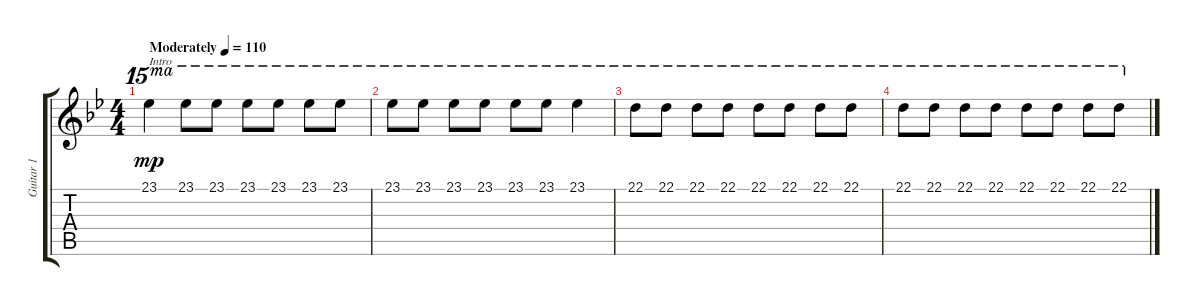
\track ("Guitar 1" "Guitar 1") {instrument distortionguitar}
\staff {score tabs}
\tuning (E4 B3 G3 D3 A2 E2) {hide}
\ts (4 4)
\tempo (110 "Moderately")
\clef g2
\ks bb
23.1.4{ot 15ma txt "Intro" dy mp instrument distortionguitar} 23.1.8{ot 15ma} 23.1.8{ot 15ma} 23.1.8{ot 15ma} 23.1.8{ot 15ma} 23.1.8{ot 15ma} 23.1.8{ot 15ma} |
23.1.8{ot 15ma} 23.1.8{ot 15ma} 23.1.8{ot 15ma} 23.1.8{ot 15ma} 23.1.8{ot 15ma} 23.1.8{ot 15ma} 23.1.4{ot 15ma} |
22.1.8{ot 15ma} 22.1.8{ot 15ma} 22.1.8{ot 15ma} 22.1.8{ot 15ma} 22.1.8{ot 15ma} 22.1.8{ot 15ma} 22.1.8{ot 15ma} 22.1.8{ot 15ma} |
22.1.8{ot 15ma} 22.1.8{ot 15ma} 22.1.8{ot 15ma} 22.1.8{ot 15ma} 22.1.8{ot 15ma} 22.1.8{ot 15ma} 22.1.8{ot 15ma} 22.1.8{ot 15ma}
